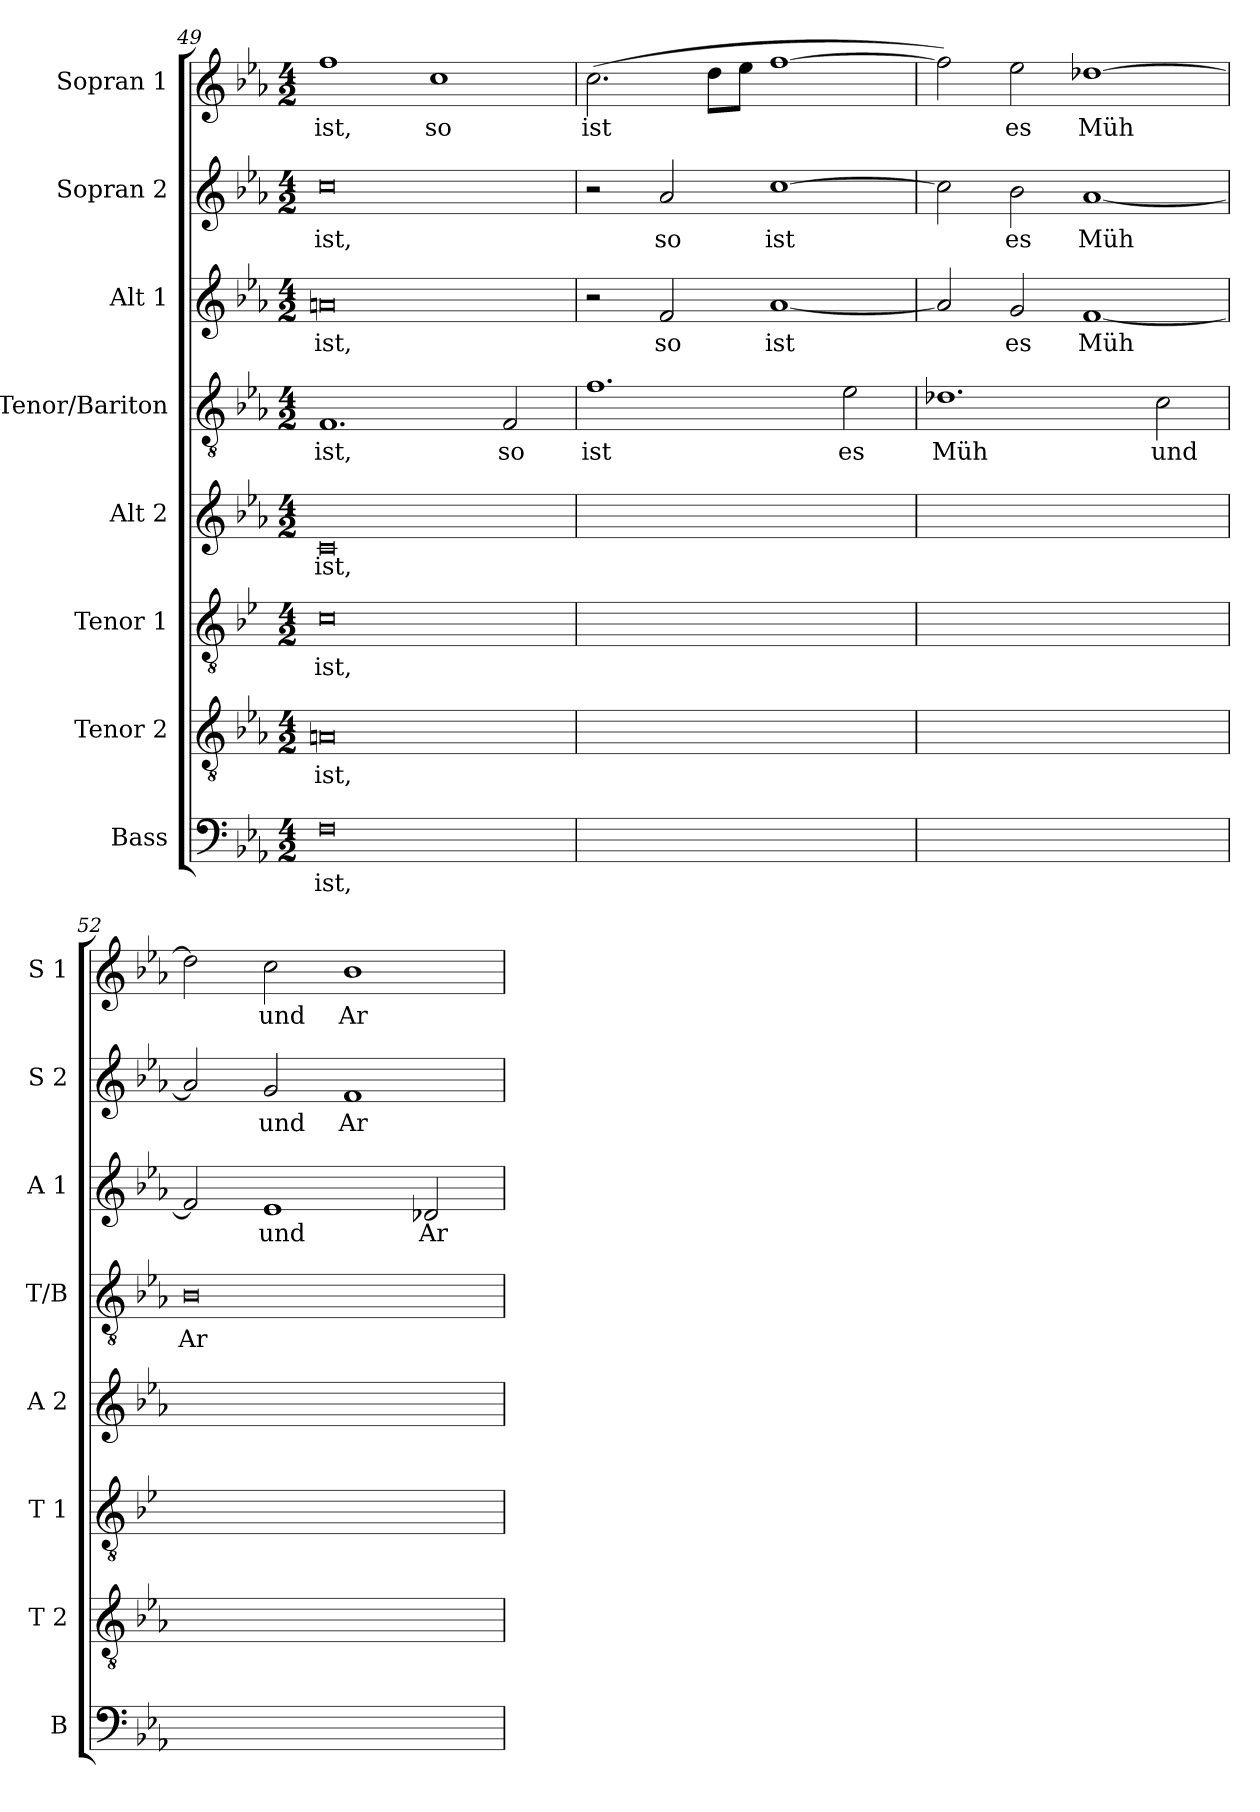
**kern	**text	**kern	**text	**kern	**text	**kern	**text	**kern	**text	**kern	**text	**kern	**text	**kern	**text
*part8	*part8	*part7	*part7	*part6	*part6	*part5	*part5	*part4	*part4	*part3	*part3	*part2	*part2	*part1	*part1
*staff8	*staff8	*staff7	*staff7	*staff6	*staff6	*staff5	*staff5	*staff4	*staff4	*staff3	*staff3	*staff2	*staff2	*staff1	*staff1
*I"Bass	*	*I"Tenor 2	*	*I"Tenor 1	*	*I"Alt 2	*	*I"Tenor/Bariton	*	*I"Alt 1	*	*I"Sopran 2	*	*I"Sopran 1	*
*I'B	*	*I'T 2	*	*I'T 1	*	*I'A 2	*	*I'T/B	*	*I'A 1	*	*I'S 2	*	*I'S 1	*
!!LO:PB:g=z
*clefF4	*	*clefGv2	*	*clefGv2	*	*clefG2	*	*clefGv2	*	*clefG2	*	*clefG2	*	*clefG2	*
*	*	*	*	*ITrd4c7	*	*	*	*	*	*	*	*	*	*	*
*k[b-e-a-]	*	*k[b-e-a-]	*	*k[b-e-a-]	*	*k[b-e-a-]	*	*k[b-e-a-]	*	*k[b-e-a-]	*	*k[b-e-a-]	*	*k[b-e-a-]	*
*M4/2	*	*M4/2	*	*M4/2	*	*M4/2	*	*M4/2	*	*M4/2	*	*M4/2	*	*M4/2	*
=49	=49	=49	=49	=49	=49	=49	=49	=49	=49	=49	=49	=49	=49	=49	=49
!	!LO:LY:b	!	!LO:LY:b	!	!LO:LY:b	!	!LO:LY:b	!	!LO:LY:b	!	!LO:LY:b	!	!LO:LY:b	!	!LO:LY:b
0F	ist,	0An	ist,	0F	ist,	0c	ist,	1.F	ist,	0an	ist,	0cc	ist,	1ff	ist,
!	!	!	!	!	!	!	!	!	!	!	!	!	!	!	!LO:LY:b
.	.	.	.	.	.	.	.	.	.	.	.	.	.	1cc	so
!	!	!	!	!	!	!	!	!	!LO:LY:b	!	!	!	!	!	!
.	.	.	.	.	.	.	.	2F/	so	.	.	.	.	.	.
=50	=50	=50	=50	=50	=50	=50	=50	=50	=50	=50	=50	=50	=50	=50	=50
!	!	!	!	!	!	!	!	!	!LO:LY:b	!	!	!	!	!	!LO:LY:b
0ryy	.	0ryy	.	0ryy	.	0ryy	.	1.f	ist	2r	.	2r	.	(2.cc\	ist
!	!	!	!	!	!	!	!	!	!	!	!LO:LY:b	!	!LO:LY:b	!	!
.	.	.	.	.	.	.	.	.	.	2f/	so	2a-/	so	.	.
.	.	.	.	.	.	.	.	.	.	.	.	.	.	8dd\L	.
.	.	.	.	.	.	.	.	.	.	.	.	.	.	8ee-\J	.
!	!	!	!	!	!	!	!	!	!	!	!LO:LY:b	!	!LO:LY:b	!	!
.	.	.	.	.	.	.	.	.	.	[1a-	ist	[1cc	ist	[1ff	.
!	!	!	!	!	!	!	!	!	!LO:LY:b	!	!	!	!	!	!
.	.	.	.	.	.	.	.	2e-\	es	.	.	.	.	.	.
=51	=51	=51	=51	=51	=51	=51	=51	=51	=51	=51	=51	=51	=51	=51	=51
!	!	!	!	!	!	!	!	!	!LO:LY:b	!	!	!	!	!	!
0ryy	.	0ryy	.	0ryy	.	0ryy	.	1.d-X	Müh	2a-/]	.	2cc\]	.	2ff\])	.
!	!	!	!	!	!	!	!	!	!	!	!LO:LY:b	!	!LO:LY:b	!	!LO:LY:b
.	.	.	.	.	.	.	.	.	.	2g/	es	2b-\	es	2ee-\	es
!	!	!	!	!	!	!	!	!	!	!	!LO:LY:b	!	!LO:LY:b	!	!LO:LY:b
.	.	.	.	.	.	.	.	.	.	[1f	Müh	[1a-	Müh	[1dd-X	Müh
!	!	!	!	!	!	!	!	!	!LO:LY:b	!	!	!	!	!	!
.	.	.	.	.	.	.	.	2c\	und	.	.	.	.	.	.
=52	=52	=52	=52	=52	=52	=52	=52	=52	=52	=52	=52	=52	=52	=52	=52
!	!	!	!	!	!	!	!	!	!LO:LY:b	!	!	!	!	!	!
0ryy	.	0ryy	.	0ryy	.	0ryy	.	0B-	Ar-	2f/]	.	2a-/]	.	2dd-\]	.
!	!	!	!	!	!	!	!	!	!	!	!LO:LY:b	!	!LO:LY:b	!	!LO:LY:b
.	.	.	.	.	.	.	.	.	.	1e-	und	2g/	und	2cc\	und
!	!	!	!	!	!	!	!	!	!	!	!	!	!LO:LY:b	!	!LO:LY:b
.	.	.	.	.	.	.	.	.	.	.	.	1f	Ar-	1b-	Ar-
!	!	!	!	!	!	!	!	!	!	!	!LO:LY:b	!	!	!	!
.	.	.	.	.	.	.	.	.	.	2d-X/	Ar-	.	.	.	.
=	=	=	=	=	=	=	=	=	=	=	=	=	=	=	=
*-	*-	*-	*-	*-	*-	*-	*-	*-	*-	*-	*-	*-	*-	*-	*-
